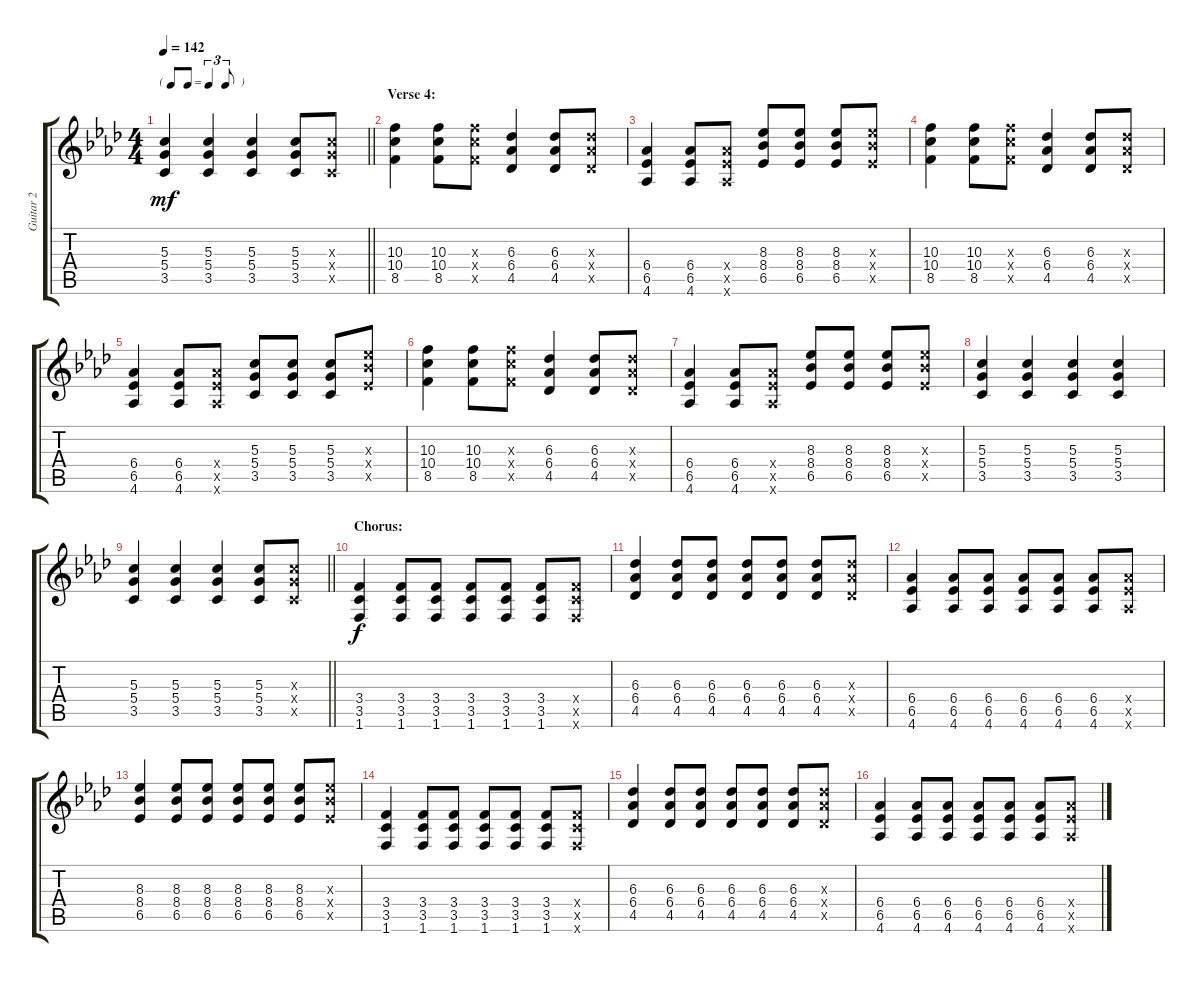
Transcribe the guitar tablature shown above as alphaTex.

\track ("Guitar 2" "Guitar 2") {instrument distortionguitar}
\staff {score tabs}
\tuning (E4 B3 G3 D3 A2 E2) {hide}
\ts (4 4)
\tf triplet8th
\tempo 142
\clef g2
\barLineRight lightlight
\ks ab
(5.3 5.4 3.5).4{dy mf} (5.3 5.4 3.5).4 (5.3 5.4 3.5).4 (5.3 5.4 3.5).8 (5.3{x} 5.4{x} 3.5{x}).8 |
\section ("" "Verse 4:")
(10.3 10.4 8.5).4 (10.3 10.4 8.5).8 (10.3{x} 10.4{x} 8.5{x}).8 (6.3 6.4 4.5).4 (6.3 6.4 4.5).8 (6.3{x} 6.4{x} 4.5{x}).8 |
(6.4 6.5 4.6).4 (6.4 6.5 4.6).8 (6.4{x} 6.5{x} 4.6{x}).8 (8.3 8.4 6.5).8 (8.3 8.4 6.5).8 (8.3 8.4 6.5).8 (8.3{x} 8.4{x} 6.5{x}).8 |
(10.3 10.4 8.5).4 (10.3 10.4 8.5).8 (10.3{x} 10.4{x} 8.5{x}).8 (6.3 6.4 4.5).4 (6.3 6.4 4.5).8 (6.3{x} 6.4{x} 4.5{x}).8 |
(6.4 6.5 4.6).4 (6.4 6.5 4.6).8 (6.4{x} 6.5{x} 4.6{x}).8 (5.3 5.4 3.5).8 (5.3 5.4 3.5).8 (5.3 5.4 3.5).8 (8.3{x} 8.4{x} 6.5{x}).8 |
(10.3 10.4 8.5).4 (10.3 10.4 8.5).8 (10.3{x} 10.4{x} 8.5{x}).8 (6.3 6.4 4.5).4 (6.3 6.4 4.5).8 (6.3{x} 6.4{x} 4.5{x}).8 |
(6.4 6.5 4.6).4 (6.4 6.5 4.6).8 (6.4{x} 6.5{x} 4.6{x}).8 (8.3 8.4 6.5).8 (8.3 8.4 6.5).8 (8.3 8.4 6.5).8 (8.3{x} 8.4{x} 6.5{x}).8 |
(5.3 5.4 3.5).4 (5.3 5.4 3.5).4 (5.3 5.4 3.5).4 (5.3 5.4 3.5).4 |
\barLineRight lightlight
(5.3 5.4 3.5).4 (5.3 5.4 3.5).4 (5.3 5.4 3.5).4 (5.3 5.4 3.5).8 (5.3{x} 5.4{x} 3.5{x}).8 |
\section ("" "Chorus:")
(3.4 3.5 1.6).4{dy f} (3.4 3.5 1.6).8 (3.4 3.5 1.6).8 (3.4 3.5 1.6).8 (3.4 3.5 1.6).8 (3.4 3.5 1.6).8 (3.4{x} 3.5{x} 1.6{x}).8 |
(6.3 6.4 4.5).4 (6.3 6.4 4.5).8 (6.3 6.4 4.5).8 (6.3 6.4 4.5).8 (6.3 6.4 4.5).8 (6.3 6.4 4.5).8 (6.3{x} 6.4{x} 4.5{x}).8 |
(6.4 6.5 4.6).4 (6.4 6.5 4.6).8 (6.4 6.5 4.6).8 (6.4 6.5 4.6).8 (6.4 6.5 4.6).8 (6.4 6.5 4.6).8 (6.4{x} 6.5{x} 4.6{x}).8 |
(8.3 8.4 6.5).4 (8.3 8.4 6.5).8 (8.3 8.4 6.5).8 (8.3 8.4 6.5).8 (8.3 8.4 6.5).8 (8.3 8.4 6.5).8 (8.3{x} 8.4{x} 6.5{x}).8 |
(3.4 3.5 1.6).4 (3.4 3.5 1.6).8 (3.4 3.5 1.6).8 (3.4 3.5 1.6).8 (3.4 3.5 1.6).8 (3.4 3.5 1.6).8 (3.4{x} 3.5{x} 1.6{x}).8 |
(6.3 6.4 4.5).4 (6.3 6.4 4.5).8 (6.3 6.4 4.5).8 (6.3 6.4 4.5).8 (6.3 6.4 4.5).8 (6.3 6.4 4.5).8 (6.3{x} 6.4{x} 4.5{x}).8 |
(6.4 6.5 4.6).4 (6.4 6.5 4.6).8 (6.4 6.5 4.6).8 (6.4 6.5 4.6).8 (6.4 6.5 4.6).8 (6.4 6.5 4.6).8 (6.4{x} 6.5{x} 4.6{x}).8
